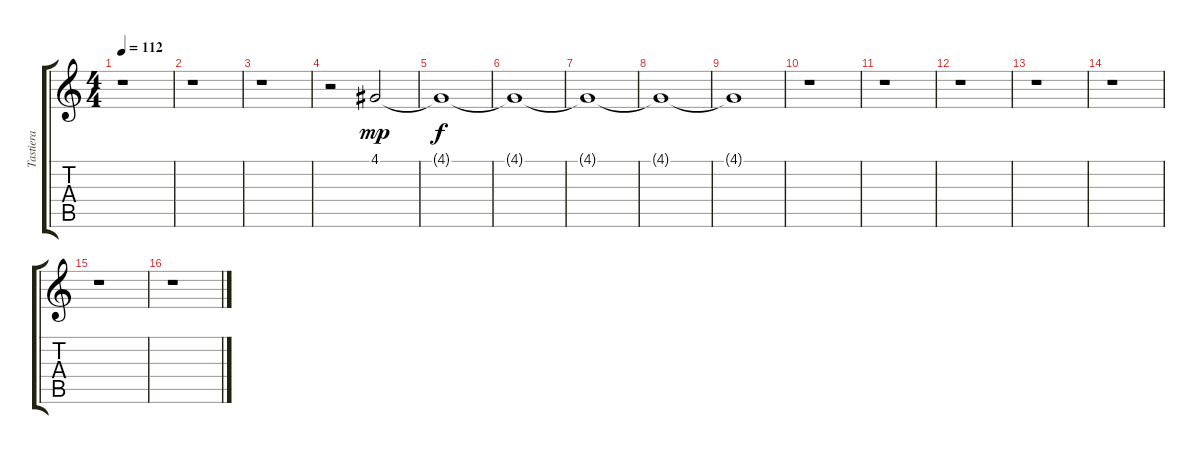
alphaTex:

\track ("Tastiera" "Tastiera") {instrument stringensemble2}
\staff {score tabs}
\tuning (E4 B3 G3 D3 A2 E2) {hide}
\ts (4 4)
\tempo 112
\clef g2
\ks c
r.1{dy mp instrument stringensemble2} |
r.1 |
r.1 |
r.2 4.1.2 |
4.1{t}.1{dy f} |
4.1{t}.1 |
4.1{t}.1 |
4.1{t}.1 |
4.1{t}.1 |
r.1 |
r.1 |
r.1 |
r.1 |
r.1 |
r.1 |
r.1
